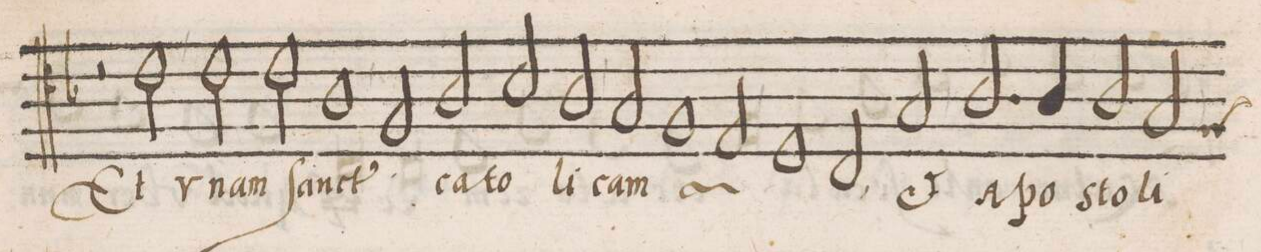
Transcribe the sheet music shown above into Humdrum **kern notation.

**kern	**text
*I"TENOR	*
*clefC4	*
*k[b-]	*
*met()	*
*M2/1	*
2r	.
2c\	Et
=141-	=141-
2c\	v-
2c\	-nam
1A	ſanc-
=142-	=142-
2F/	-t(am)
2A/	ca-
2B-/	-to-
2A/	-li-
=143-	=143-
2G/	-cam
*	*ij
1F	ca-
2E/	-to-
=144-	=144-
1D	-li-
2C/	-cam
*	*Xij
2G/	e(t)
=145-	=145-
2.A/	A-
4A/	-po-
2A/	-sto-
*custos:F	*
2G/	-li-
=146-	=146-
*-	*-
